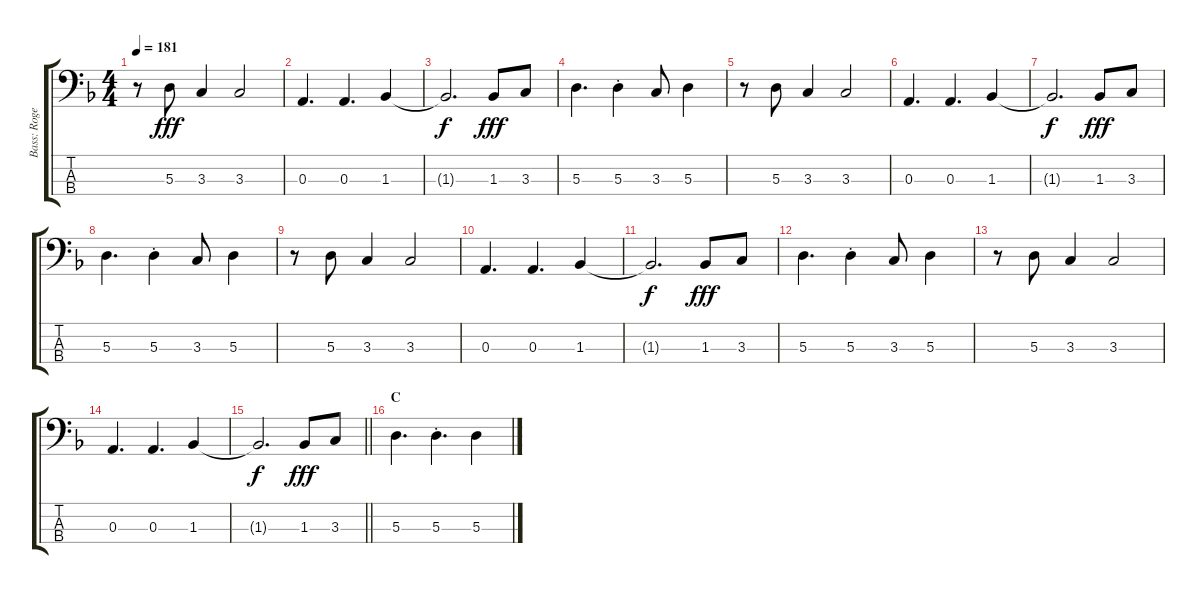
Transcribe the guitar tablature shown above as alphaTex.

\track ("Bass: Roger" "Bass: Roge") {instrument synthbass2}
\staff {score tabs}
\tuning (G2 D2 A1 E1) {hide}
\ts (4 4)
\tempo 181
\clef f4
\ks f
r.8{dy fff} 5.3.8 3.3.4 3.3.2 |
0.3.4{d} 0.3.4{d} 1.3.4 |
1.3{t}.2{d dy f} 1.3.8{dy fff} 3.3.8 |
5.3.4{d} 5.3{st}.4 3.3.8 5.3.4 |
r.8 5.3.8 3.3.4 3.3.2 |
0.3.4{d} 0.3.4{d} 1.3.4 |
1.3{t}.2{d dy f} 1.3.8{dy fff} 3.3.8 |
5.3.4{d} 5.3{st}.4 3.3.8 5.3.4 |
r.8 5.3.8 3.3.4 3.3.2 |
0.3.4{d} 0.3.4{d} 1.3.4 |
1.3{t}.2{d dy f} 1.3.8{dy fff} 3.3.8 |
5.3.4{d} 5.3{st}.4 3.3.8 5.3.4 |
r.8 5.3.8 3.3.4 3.3.2 |
0.3.4{d} 0.3.4{d} 1.3.4 |
\barLineRight lightlight
1.3{t}.2{d dy f} 1.3.8{dy fff} 3.3.8 |
\section ("" "C")
5.3.4{d} 5.3{st}.4{d} 5.3.4
